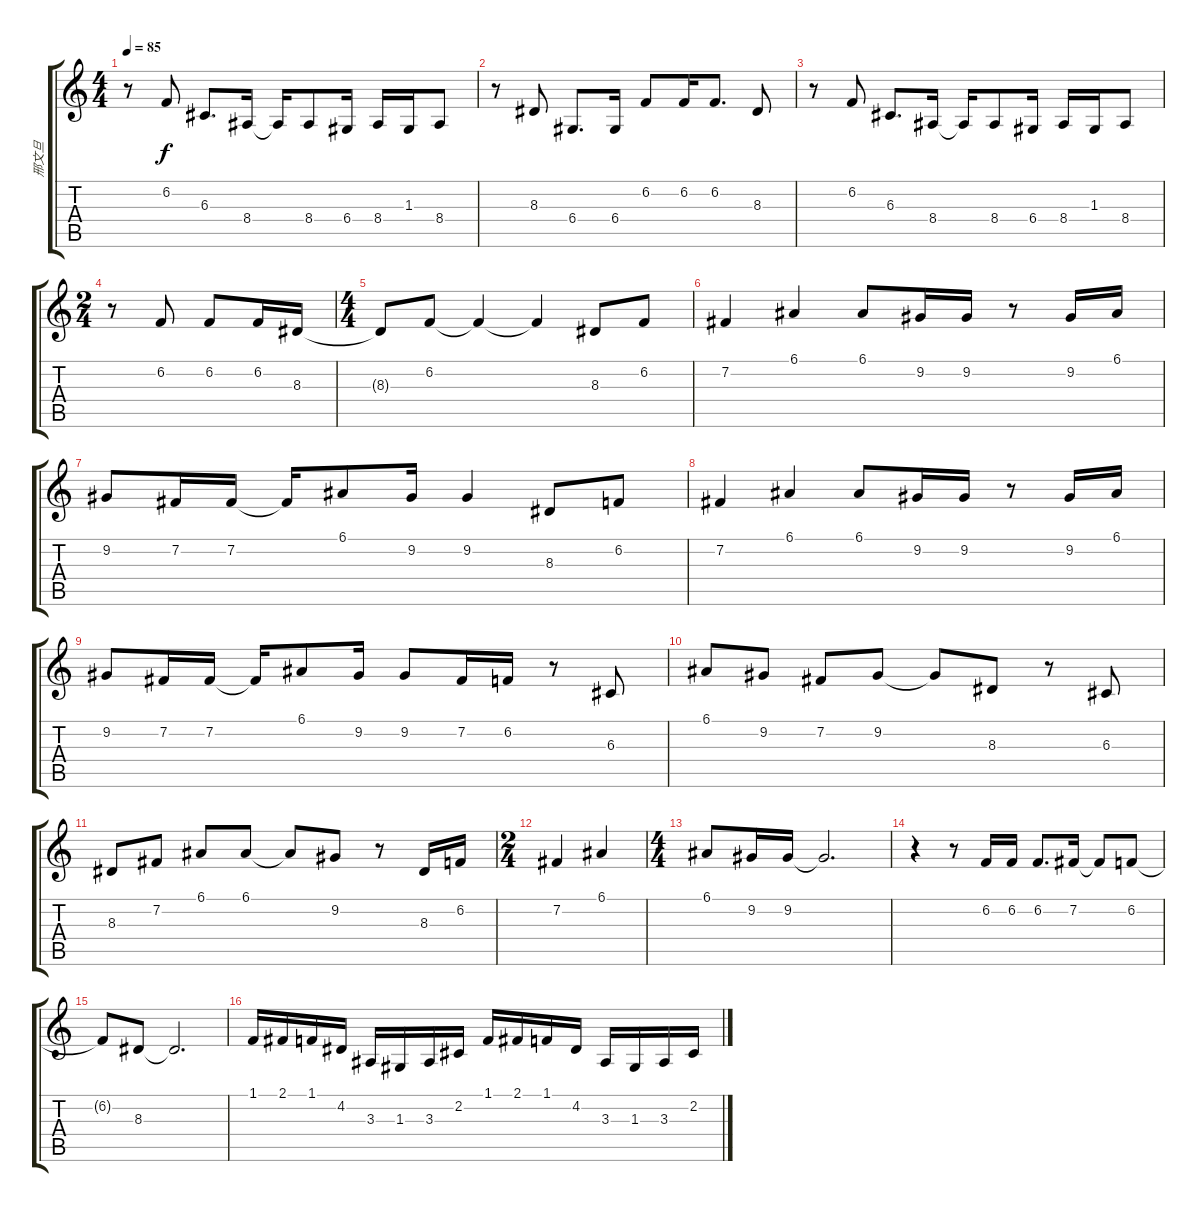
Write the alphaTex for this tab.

\track ("邢文旦" "邢文旦") {instrument acousticgrandpiano}
\staff {score tabs}
\tuning (E4 B3 G3 D3 A2 E2) {hide}
\ts (4 4)
\tempo 85
\clef g2
\ks c
r.8{dy f} 6.2.8 6.3.8{d} 8.4.16 8.4{t}.16 8.4.8 6.4.16 8.4.16 1.3.16 8.4.8 |
r.8 8.3.8 6.4.8{d} 6.4.16 6.2.8 6.2.16 6.2.8{d} 8.3.8 |
r.8 6.2.8 6.3.8{d} 8.4.16 8.4{t}.16 8.4.8 6.4.16 8.4.16 1.3.16 8.4.8 |
\ts (2 4)
r.8 6.2.8 6.2.8 6.2.16 8.3.16 |
\ts (4 4)
8.3{t}.8 6.2.8 6.2{t}.4 6.2{t}.4 8.3.8 6.2.8 |
7.2.4 6.1.4 6.1.8 9.2.16 9.2.16 r.8 9.2.16 6.1.16 |
9.2.8 7.2.16 7.2.16 7.2{t}.16 6.1.8 9.2.16 9.2.4 8.3.8 6.2.8 |
7.2.4 6.1.4 6.1.8 9.2.16 9.2.16 r.8 9.2.16 6.1.16 |
9.2.8 7.2.16 7.2.16 7.2{t}.16 6.1.8 9.2.16 9.2.8 7.2.16 6.2.16 r.8 6.3.8 |
6.1.8 9.2.8 7.2.8 9.2.8 9.2{t}.8 8.3.8 r.8 6.3.8 |
8.3.8 7.2.8 6.1.8 6.1.8 6.1{t}.8 9.2.8 r.8 8.3.16 6.2.16 |
\ts (2 4)
7.2.4 6.1.4 |
\ts (4 4)
6.1.8 9.2.16 9.2.16 9.2{t}.2{d} |
r.4 r.8 6.2.16 6.2.16 6.2.8{d} 7.2.16 7.2{t}.8 6.2.8 |
6.2{t}.8 8.3.8 8.3{t}.2{d} |
1.1.16 2.1.16 1.1.16 4.2.16 3.3.16 1.3.16 3.3.16 2.2.16 1.1.16 2.1.16 1.1.16 4.2.16 3.3.16 1.3.16 3.3.16 2.2.16
